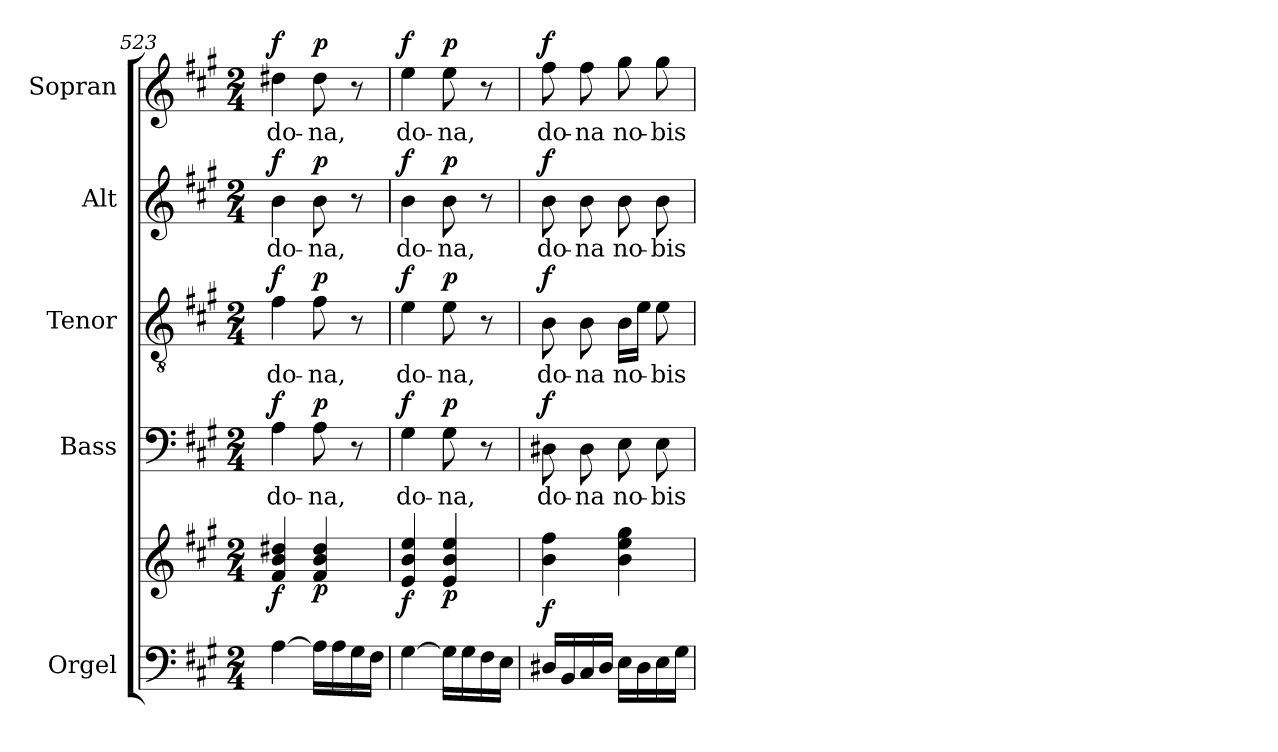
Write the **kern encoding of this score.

**kern	**kern	**dynam	**kern	**text	**dynam	**kern	**text	**dynam	**kern	**text	**dynam	**kern	**text	**dynam
*part5	*part5	*part5	*part4	*part4	*part4	*part3	*part3	*part3	*part2	*part2	*part2	*part1	*part1	*part1
*staff6	*staff5	*staff5/6	*staff4	*staff4	*staff4	*staff3	*staff3	*staff3	*staff2	*staff2	*staff2	*staff1	*staff1	*staff1
*I"Orgel	*	*	*I"Bass	*	*	*I"Tenor	*	*	*I"Alt	*	*	*I"Sopran	*	*
*I'Org.	*	*	*I'B.	*	*	*I'T.	*	*	*I'A.	*	*	*I'S.	*	*
*clefF4	*clefG2	*	*clefF4	*	*	*clefGv2	*	*	*clefG2	*	*	*clefG2	*	*
*k[f#c#g#]	*k[f#c#g#]	*	*k[f#c#g#]	*	*	*k[f#c#g#]	*	*	*k[f#c#g#]	*	*	*k[f#c#g#]	*	*
*A:	*A:	*	*A:	*	*	*A:	*	*	*A:	*	*	*A:	*	*
*M2/4	*M2/4	*	*M2/4	*	*	*M2/4	*	*	*M2/4	*	*	*M2/4	*	*
=523	=523	=523	=523	=523	=523	=523	=523	=523	=523	=523	=523	=523	=523	=523
!	!	!LO:DY:b	!	!LO:LY:b	!LO:DY:a	!	!LO:LY:b	!LO:DY:a	!	!LO:LY:b	!LO:DY:a	!	!LO:LY:b	!LO:DY:a
[4A\	4f#/ 4b/ 4dd#X/	f	4A\	do-	f	4f#\	do-	f	4b\	do-	f	4dd#X\	do-	f
!	!	!LO:DY:b	!	!LO:LY:b	!LO:DY:a	!	!LO:LY:b	!LO:DY:a	!	!LO:LY:b	!LO:DY:a	!	!LO:LY:b	!LO:DY:a
16A\LL]	4f#/ 4b/ 4dd#/	p	8A\	-na,	p	8f#\	-na,	p	8b\	-na,	p	8dd#\	-na,	p
16A\	.	.	.	.	.	.	.	.	.	.	.	.	.	.
16G#\	.	.	8r	.	.	8r	.	.	8r	.	.	8r	.	.
16F#\JJ	.	.	.	.	.	.	.	.	.	.	.	.	.	.
=524	=524	=524	=524	=524	=524	=524	=524	=524	=524	=524	=524	=524	=524	=524
!	!	!LO:DY:b	!	!LO:LY:b	!LO:DY:a	!	!LO:LY:b	!LO:DY:a	!	!LO:LY:b	!LO:DY:a	!	!LO:LY:b	!LO:DY:a
[4G#\	4e/ 4b/ 4ee/	f	4G#\	do-	f	4e\	do-	f	4b\	do-	f	4ee\	do-	f
!	!	!LO:DY:b	!	!LO:LY:b	!LO:DY:a	!	!LO:LY:b	!LO:DY:a	!	!LO:LY:b	!LO:DY:a	!	!LO:LY:b	!LO:DY:a
16G#\LL]	4e/ 4b/ 4ee/	p	8G#\	-na,	p	8e\	-na,	p	8b\	-na,	p	8ee\	-na,	p
16G#\	.	.	.	.	.	.	.	.	.	.	.	.	.	.
16F#\	.	.	8r	.	.	8r	.	.	8r	.	.	8r	.	.
16E\JJ	.	.	.	.	.	.	.	.	.	.	.	.	.	.
=525	=525	=525	=525	=525	=525	=525	=525	=525	=525	=525	=525	=525	=525	=525
!	!	!LO:DY:b	!	!LO:LY:b	!LO:DY:a	!	!LO:LY:b	!LO:DY:a	!	!LO:LY:b	!LO:DY:a	!	!LO:LY:b	!LO:DY:a
16D#X/LL	4b\ 4ff#\	f	8D#X\	do-	f	8B\	do-	f	8b\	do-	f	8ff#\	do-	f
16BB/	.	.	.	.	.	.	.	.	.	.	.	.	.	.
!	!	!	!	!LO:LY:b	!	!	!LO:LY:b	!	!	!LO:LY:b	!	!	!LO:LY:b	!
16C#/	.	.	8D#\	-na	.	8B\	-na	.	8b\	-na	.	8ff#\	-na	.
16D#/JJ	.	.	.	.	.	.	.	.	.	.	.	.	.	.
!	!	!	!	!LO:LY:b	!	!	!LO:LY:b	!	!	!LO:LY:b	!	!	!LO:LY:b	!
16E\LL	4b\ 4ee\ 4gg#\	.	8E\	no-	.	16B\LL	no-	.	8b\	no-	.	8gg#\	no-	.
16D#\	.	.	.	.	.	16e\JJ	.	.	.	.	.	.	.	.
!	!	!	!	!LO:LY:b	!	!	!LO:LY:b	!	!	!LO:LY:b	!	!	!LO:LY:b	!
16E\	.	.	8E\	-bis	.	8e\	-bis	.	8b\	-bis	.	8gg#\	-bis	.
16G#\JJ	.	.	.	.	.	.	.	.	.	.	.	.	.	.
=	=	=	=	=	=	=	=	=	=	=	=	=	=	=
*-	*-	*-	*-	*-	*-	*-	*-	*-	*-	*-	*-	*-	*-	*-
